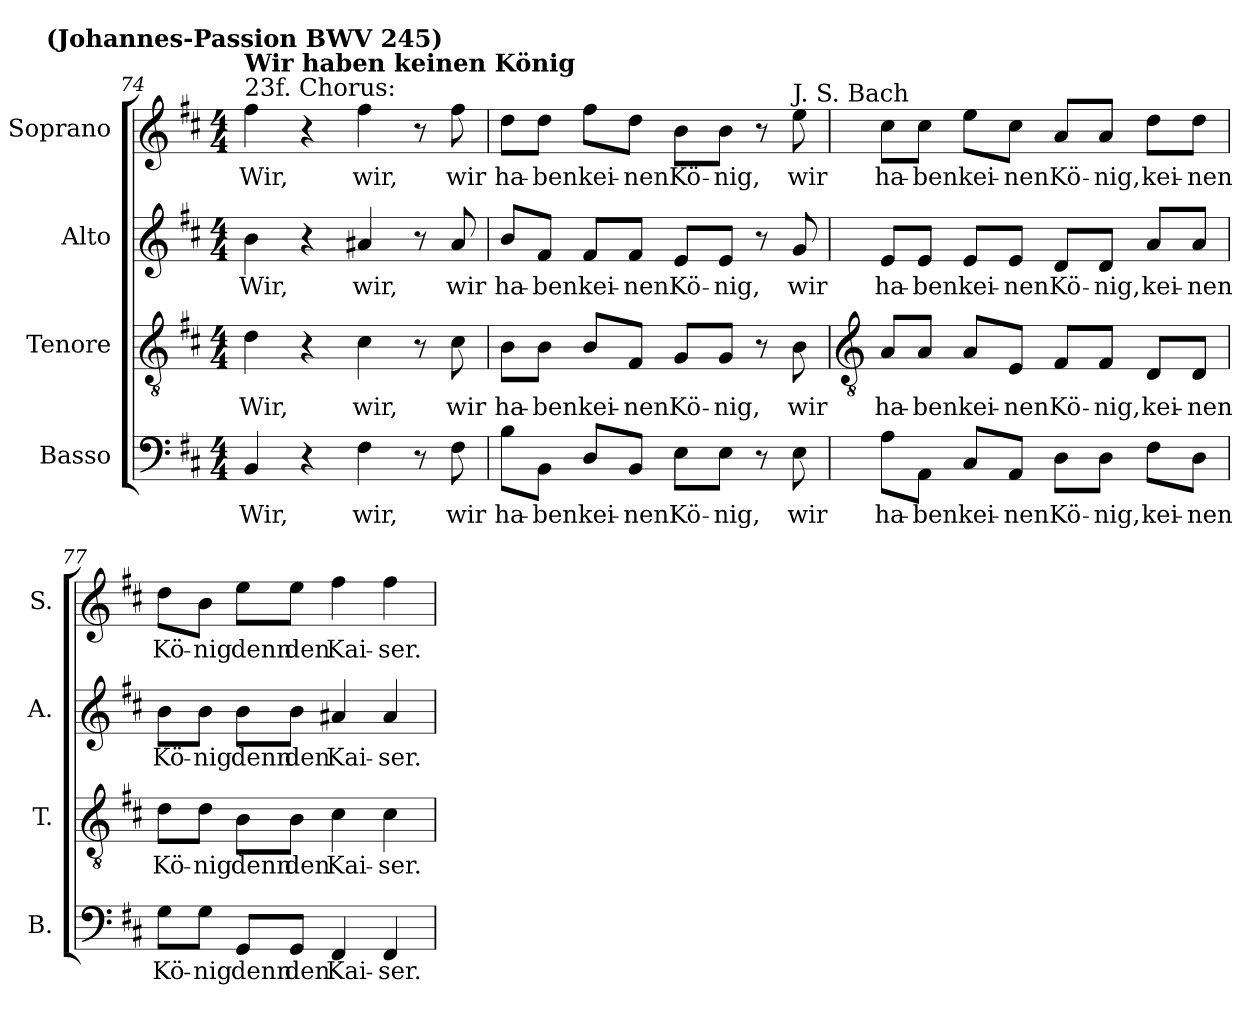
**kern	**text	**kern	**text	**kern	**text	**kern	**text
*part4	*part4	*part3	*part3	*part2	*part2	*part1	*part1
*staff4	*staff4	*staff3	*staff3	*staff2	*staff2	*staff1	*staff1
*I"Basso	*	*I"Tenore	*	*I"Alto	*	*I"Soprano	*
*I'B.	*	*I'T.	*	*I'A.	*	*I'S.	*
*clefF4	*	*clefGv2	*	*clefG2	*	*clefG2	*
*k[f#c#]	*	*k[f#c#]	*	*k[f#c#]	*	*k[f#c#]	*
*D:	*	*D:	*	*D:	*	*D:	*
*M4/4	*	*M4/4	*	*M4/4	*	*M4/4	*
=74	=74	=74	=74	=74	=74	=74	=74
!	!	!	!	!	!	!LO:TX:a:t=23f. Chorus&colon;	!
!	!	!	!	!	!	!LO:TX:a:B:t=Wir haben keinen König	!
!	!	!	!	!	!	!LO:TX:a:B:cj:t=(Johannes-Passion BWV 245)	!
!	!LO:LY:b	!	!LO:LY:b	!	!LO:LY:b	!	!LO:LY:b
4BB	Wir,	4d	Wir,	4b	Wir,	4ff#	Wir,
4r	.	4r	.	4r	.	4r	.
!	!LO:LY:b	!	!LO:LY:b	!	!LO:LY:b	!	!LO:LY:b
4F#	wir,	4c#	wir,	4a#X	wir,	4ff#	wir,
8r	.	8r	.	8r	.	8r	.
!	!LO:LY:b	!	!LO:LY:b	!	!LO:LY:b	!	!LO:LY:b
8F#	wir	8c#	wir	8a#	wir	8ff#	wir
=75	=75	=75	=75	=75	=75	=75	=75
!	!LO:LY:b	!	!LO:LY:b	!	!LO:LY:b	!	!LO:LY:b
8B\L	ha-	8B\L	ha-	8b/L	ha-	8dd\L	ha-
!	!LO:LY:b	!	!LO:LY:b	!	!LO:LY:b	!	!LO:LY:b
8BB\J	-ben	8B\J	-ben	8f#/J	-ben	8dd\J	-ben
!	!LO:LY:b	!	!LO:LY:b	!	!LO:LY:b	!	!LO:LY:b
8D/L	kei-	8B/L	kei-	8f#/L	kei-	8ff#\L	kei-
!	!LO:LY:b	!	!LO:LY:b	!	!LO:LY:b	!	!LO:LY:b
8BB/J	-nen	8F#/J	-nen	8f#/J	-nen	8dd\J	-nen
!	!LO:LY:b	!	!LO:LY:b	!	!LO:LY:b	!	!LO:LY:b
8E\L	Kö-	8G/L	Kö-	8e/L	Kö-	8b\L	Kö-
!	!LO:LY:b	!	!LO:LY:b	!	!LO:LY:b	!	!LO:LY:b
8E\J	-nig,	8G/J	-nig,	8e/J	-nig,	8b\J	-nig,
8r	.	8r	.	8r	.	8r	.
!	!	!	!	!	!	!LO:TX:a:t=J. S. Bach	!
!	!LO:LY:b	!	!LO:LY:b	!	!LO:LY:b	!	!LO:LY:b
8E	wir	8B	wir	8g	wir	8ee	wir
!!LO:LB:g=z
=76	=76	=76	=76	=76	=76	=76	=76
*	*	*clefGv2	*	*	*	*	*
!	!LO:LY:b	!	!LO:LY:b	!	!LO:LY:b	!	!LO:LY:b
8A\L	ha-	8A/L	ha-	8e/L	ha-	8cc#\L	ha-
!	!LO:LY:b	!	!LO:LY:b	!	!LO:LY:b	!	!LO:LY:b
8AA\J	-ben	8A/J	-ben	8e/J	-ben	8cc#\J	-ben
!	!LO:LY:b	!	!LO:LY:b	!	!LO:LY:b	!	!LO:LY:b
8C#/L	kei-	8A/L	kei-	8e/L	kei-	8ee\L	kei-
!	!LO:LY:b	!	!LO:LY:b	!	!LO:LY:b	!	!LO:LY:b
8AA/J	-nen	8E/J	-nen	8e/J	-nen	8cc#\J	-nen
!	!LO:LY:b	!	!LO:LY:b	!	!LO:LY:b	!	!LO:LY:b
8D\L	Kö-	8F#/L	Kö-	8d/L	Kö-	8a/L	Kö-
!	!LO:LY:b	!	!LO:LY:b	!	!LO:LY:b	!	!LO:LY:b
8D\J	-nig,	8F#/J	-nig,	8d/J	-nig,	8a/J	-nig,
!	!LO:LY:b	!	!LO:LY:b	!	!LO:LY:b	!	!LO:LY:b
8F#\L	kei-	8D/L	kei-	8a/L	kei-	8dd\L	kei-
!	!LO:LY:b	!	!LO:LY:b	!	!LO:LY:b	!	!LO:LY:b
8D\J	-nen	8D/J	-nen	8a/J	-nen	8dd\J	-nen
=77	=77	=77	=77	=77	=77	=77	=77
!	!LO:LY:b	!	!LO:LY:b	!	!LO:LY:b	!	!LO:LY:b
8G\L	Kö-	8d\L	Kö-	8b\L	Kö-	8dd\L	Kö-
!	!LO:LY:b	!	!LO:LY:b	!	!LO:LY:b	!	!LO:LY:b
8G\J	-nig	8d\J	-nig	8b\J	-nig	8b\J	-nig
!	!LO:LY:b	!	!LO:LY:b	!	!LO:LY:b	!	!LO:LY:b
8GG/L	denn	8B\L	denn	8b\L	denn	8ee\L	denn
!	!LO:LY:b	!	!LO:LY:b	!	!LO:LY:b	!	!LO:LY:b
8GG/J	den	8B\J	den	8b\J	den	8ee\J	den
!	!LO:LY:b	!	!LO:LY:b	!	!LO:LY:b	!	!LO:LY:b
4FF#	Kai-	4c#	Kai-	4a#X	Kai-	4ff#	Kai-
!	!LO:LY:b	!	!LO:LY:b	!	!LO:LY:b	!	!LO:LY:b
4FF#	-ser.	4c#	-ser.	4a#	-ser.	4ff#	-ser.
=	=	=	=	=	=	=	=
*-	*-	*-	*-	*-	*-	*-	*-
